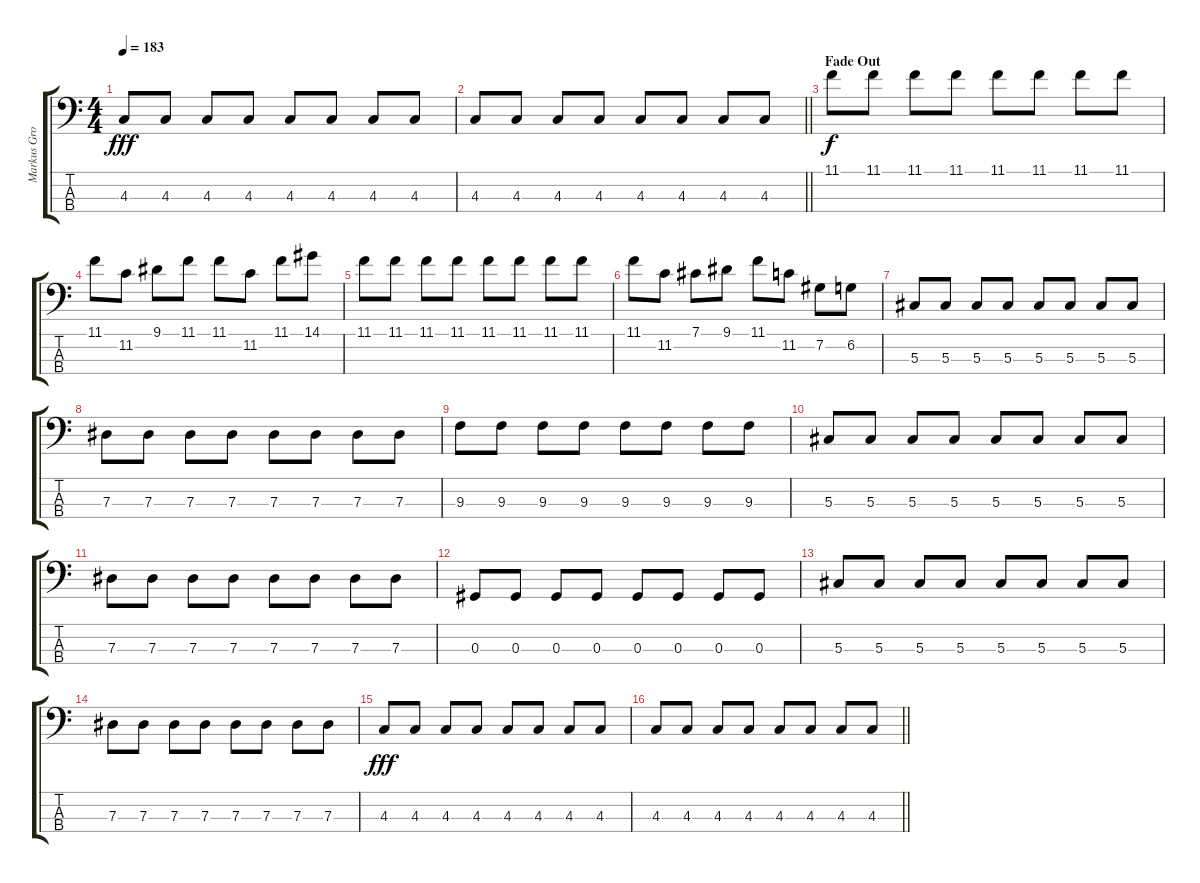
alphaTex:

\track ("Markus Grosskopf" "Markus Gro") {instrument slapbass2}
\staff {score tabs}
\tuning (Gb2 Db2 Ab1 Db1) {hide}
\ts (4 4)
\tempo 183
\clef f4
\ks c
4.3.8{dy fff} 4.3.8 4.3.8 4.3.8 4.3.8 4.3.8 4.3.8 4.3.8 |
\barLineRight lightlight
4.3.8 4.3.8 4.3.8 4.3.8 4.3.8 4.3.8 4.3.8 4.3.8 |
\section ("" "Fade Out")
11.1.8{dy f volume 10} 11.1.8 11.1.8 11.1.8 11.1.8 11.1.8 11.1.8 11.1.8 |
11.1.8 11.2.8 9.1.8 11.1.8 11.1.8 11.2.8 11.1.8 14.1.8 |
11.1.8 11.1.8 11.1.8 11.1.8 11.1.8 11.1.8 11.1.8 11.1.8 |
11.1.8 11.2.8 7.1.8 9.1.8 11.1.8 11.2.8 7.2.8 6.2.8 |
5.3.8{volume 8} 5.3.8 5.3.8 5.3.8 5.3.8 5.3.8 5.3.8 5.3.8 |
7.3.8 7.3.8 7.3.8 7.3.8 7.3.8 7.3.8 7.3.8 7.3.8 |
9.3.8 9.3.8 9.3.8 9.3.8 9.3.8 9.3.8 9.3.8 9.3.8 |
5.3.8 5.3.8 5.3.8 5.3.8 5.3.8 5.3.8 5.3.8 5.3.8 |
7.3.8{volume 6} 7.3.8 7.3.8 7.3.8 7.3.8 7.3.8 7.3.8 7.3.8 |
0.3.8 0.3.8 0.3.8 0.3.8 0.3.8 0.3.8 0.3.8 0.3.8 |
5.3.8 5.3.8 5.3.8 5.3.8 5.3.8 5.3.8 5.3.8 5.3.8 |
7.3.8 7.3.8 7.3.8 7.3.8 7.3.8 7.3.8 7.3.8 7.3.8 |
4.3.8{dy fff volume 4} 4.3.8 4.3.8 4.3.8 4.3.8 4.3.8 4.3.8 4.3.8 |
\barLineRight lightlight
4.3.8 4.3.8 4.3.8 4.3.8 4.3.8 4.3.8 4.3.8 4.3.8
